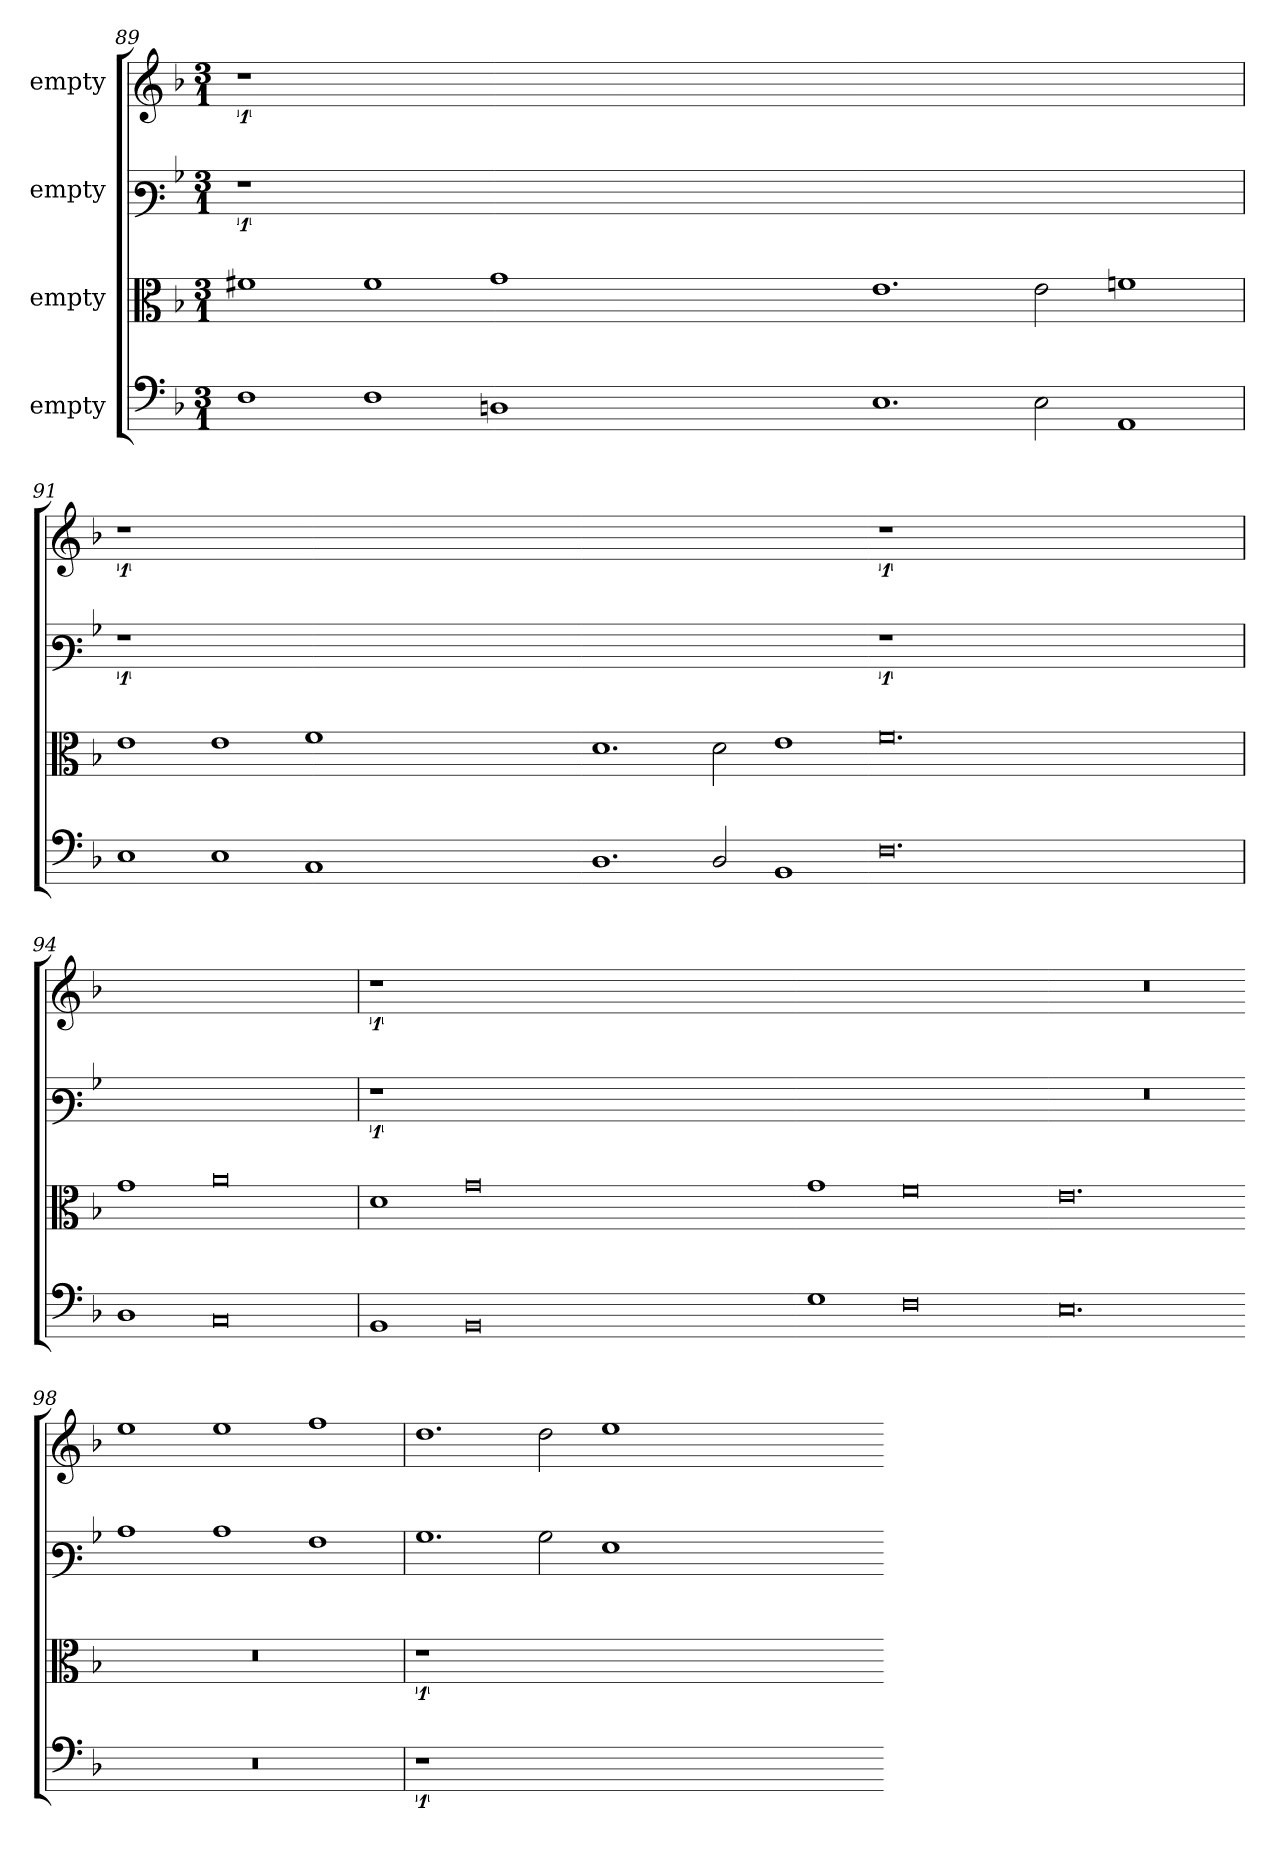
**kern	**kern	**kern	**kern
*part4	*part3	*part2	*part1
*staff4	*staff3	*staff2	*staff1
*I"empty	*I"empty	*I"empty	*I"empty
*clefF5	*clefC3	*clefF3	*clefG2
*k[b-]	*k[b-]	*k[b-]	*k[b-]
*M3/1	*M3/1	*M3/1	*M3/1
=89	=89	=89	=89
1D	1f#X	1%6r	1%6r
1D	1f#	.	.
1BBn	1g	.	.
0.ryy	0.ryy	.	.
=90-	=90-	=90-	=90-
1.C	1.e	0.ryy	0.ryy
2C\	2e\	.	.
1FF	1fn	.	.
=91	=91	=91	=91
1C	1e	1%6r	1%6r
1C	1e	.	.
1AA	1f	.	.
0.ryy	0.ryy	.	.
=92-	=92-	=92-	=92-
1.BB-	1.d	0.ryy	0.ryy
2BB-/	2d\	.	.
1GG	1e	.	.
=93-	=93-	=93-	=93-
0.D	0.f	1%6r	1%6r
0.ryy	0.ryy	.	.
=94	=94	=94	=94
1BB-	1g	0.ryy	0.ryy
0AA	0a	.	.
=95	=95	=95	=95
1GG	1d	1%6r	1%6r
0GG	0g	.	.
0.ryy	0.ryy	.	.
=96-	=96-	=96-	=96-
1E	1g	0.ryy	0.ryy
0D	0f	.	.
=97-	=97-	=97-	=97-
0.C	0.e	1%3r	1%3r
=98-	=98-	=98-	=98-
1%3r	1%3r	1c	1ee
.	.	1c	1ee
.	.	1A	1ff
=99	=99	=99	=99
1%6r	1%6r	1.B-	1.dd
.	.	2B-\	2dd\
.	.	1G	1ee
.	.	0.ryy	0.ryy
=-	=-	=-	=-
*-	*-	*-	*-
